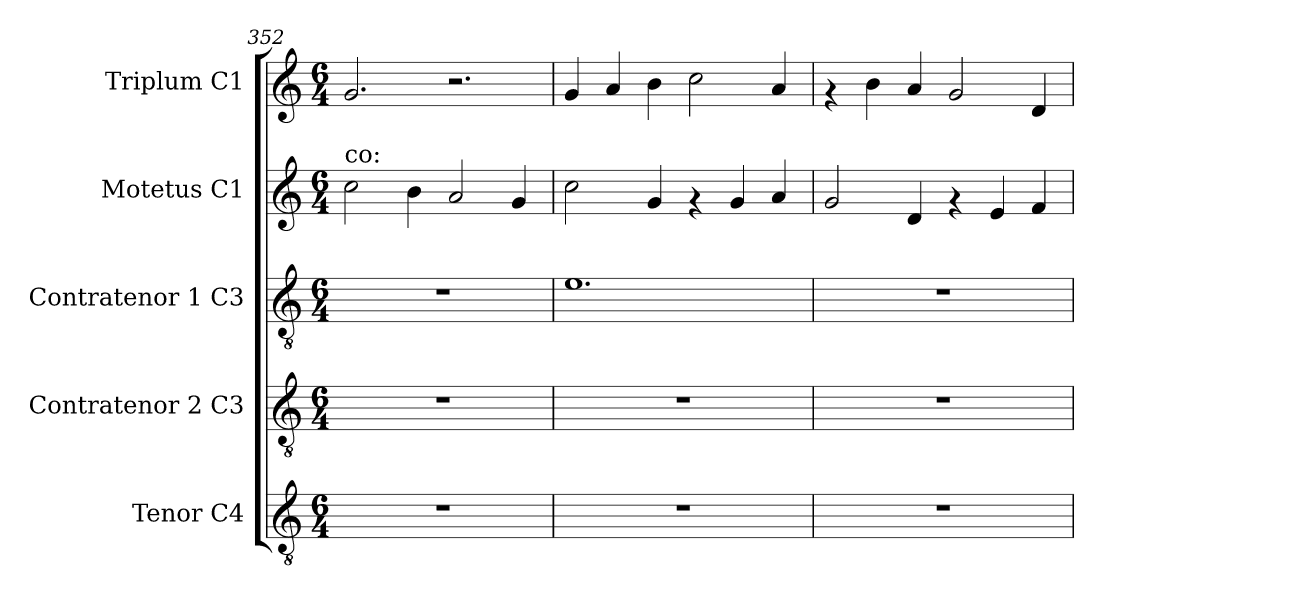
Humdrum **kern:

**kern	**kern	**kern	**text	**kern	**text	**kern	**text
*part5	*part4	*part3	*part3	*part2	*part2	*part1	*part1
*staff5	*staff4	*staff3	*staff3	*staff2	*staff2	*staff1	*staff1
*I"Tenor  C4	*I"Contratenor 2  C3	*I"Contratenor 1  C3	*	*I"Motetus  C1	*	*I"Triplum  C1	*
*I'T	*I'Ct2	*I'Ct1	*	*I'Mot	*	*I'Tr	*
*clefGv2	*clefGv2	*clefGv2	*	*clefG2	*	*clefG2	*
*k[]	*k[]	*k[]	*	*k[]	*	*k[]	*
*C:	*C:	*C:	*	*C:	*	*C:	*
*M6/4	*M6/4	*M6/4	*	*M6/4	*	*M6/4	*
=352	=352	=352	=352	=352	=352	=352	=352
!	!	!	!	!LO:TX:a:t=co&colon;	!	!	!
!	!	!	!	!	!LO:LY:b:cj	!	!LO:LY:b:cj
1.r	1.r	1.r	.	2cc\	--	2.g/	.
!	!	!	!	!	!LO:LY:b:cj	!	!
.	.	.	.	4b\	--	.	.
!	!	!	!	!	!LO:LY:b:cj	!	!
.	.	.	.	2a/	--	2.r	.
!	!	!	!	!	!LO:LY:b:cj	!	!
.	.	.	.	4g/	--	.	.
=353	=353	=353	=353	=353	=353	=353	=353
!	!	!	!LO:LY:b:cj	!	!LO:LY:b:cj	!	!LO:LY:b:cj
1.r	1.r	1.e	.	2cc\	--	4g/	.
!	!	!	!	!	!	!	!LO:LY:b:cj
.	.	.	.	.	.	4a/	.
!	!	!	!	!	!LO:LY:b:cj	!	!LO:LY:b:cj
.	.	.	.	4g/	--	4b\	.
!	!	!	!	!	!	!	!LO:LY:b:cj
.	.	.	.	4rf	.	2cc\	.
!	!	!	!	!	!LO:LY:b:cj	!	!
.	.	.	.	4g/	--	.	.
!	!	!	!	!	!LO:LY:b:cj	!	!LO:LY:b:cj
.	.	.	.	4a/	--	4a/	.
=354	=354	=354	=354	=354	=354	=354	=354
!	!	!	!	!	!LO:LY:b:cj	!	!
1.r	1.r	1.r	.	2g/	--	4rf	.
!	!	!	!	!	!	!	!LO:LY:b:cj
.	.	.	.	.	.	4b\	.
!	!	!	!	!	!LO:LY:b:cj	!	!LO:LY:b:cj
.	.	.	.	4d/	--	4a/	.
!	!	!	!	!	!	!	!LO:LY:b:cj
.	.	.	.	4rf	.	2g/	.
!	!	!	!	!	!LO:LY:b:cj	!	!
.	.	.	.	4e/	--	.	.
!	!	!	!	!	!LO:LY:b:cj	!	!LO:LY:b:cj
.	.	.	.	4f/	--	4d/	.
=	=	=	=	=	=	=	=
*-	*-	*-	*-	*-	*-	*-	*-
